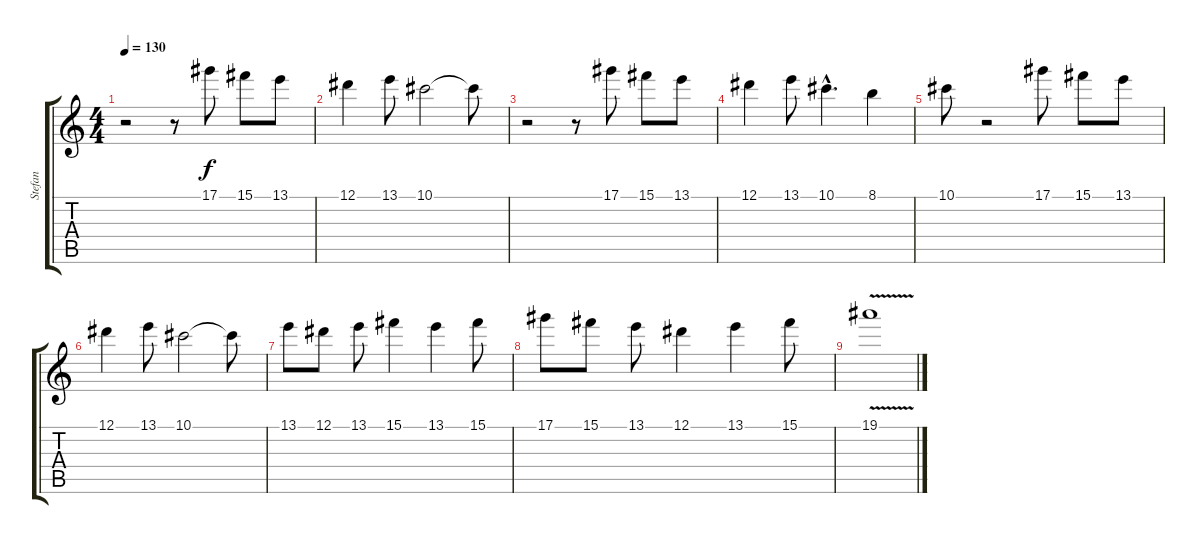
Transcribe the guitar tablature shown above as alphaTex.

\track ("Stefan" "Stefan") {instrument distortionguitar}
\staff {score tabs}
\tuning (Eb4 Bb3 Gb3 Db3 Ab2 Eb2) {hide}
\ts (4 4)
\tempo 130
\clef g2
\ks c
r.2{dy f} r.8 17.1.8 15.1.8 13.1.8 |
12.1.4 13.1.8 10.1.2 10.1{t}.8 |
r.2 r.8 17.1.8 15.1.8 13.1.8 |
12.1.4 13.1.8 10.1{hac}.4{d} 8.1.4 |
10.1.8 r.2 17.1.8 15.1.8 13.1.8 |
12.1.4 13.1.8 10.1.2 10.1{t}.8 |
13.1.8 12.1.8 13.1.8 15.1.4 13.1.4 15.1.8 |
17.1.8 15.1.8 13.1.8 12.1.4 13.1.4 15.1.8 |
19.1{v}.1
